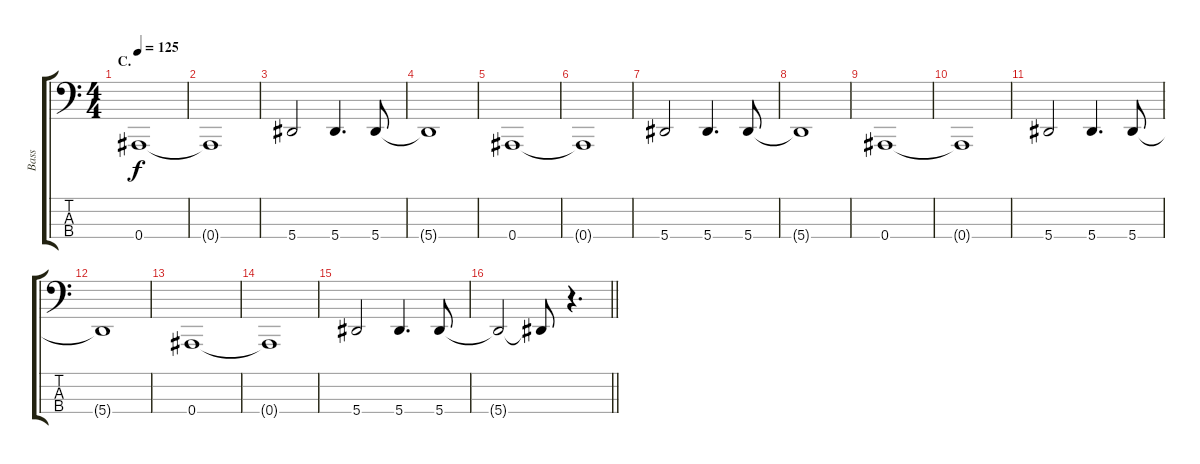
\track ("Bass" "Bass") {instrument electricbasspick}
\staff {score tabs}
\tuning (Eb2 Bb1 F1 Bb0) {hide}
\ts (4 4)
\section ("" "C.")
\tempo 125
\clef f4
\ks c
0.4.1{dy f} |
0.4{t}.1 |
5.4.2 5.4.4{d} 5.4.8 |
5.4{t}.1 |
0.4.1 |
0.4{t}.1 |
5.4.2 5.4.4{d} 5.4.8 |
5.4{t}.1 |
0.4.1 |
0.4{t}.1 |
5.4.2 5.4.4{d} 5.4.8 |
5.4{t}.1 |
0.4.1 |
0.4{t}.1 |
5.4.2 5.4.4{d} 5.4.8 |
\barLineRight lightlight
5.4{t}.2 5.4{t}.8 r.4{d}
